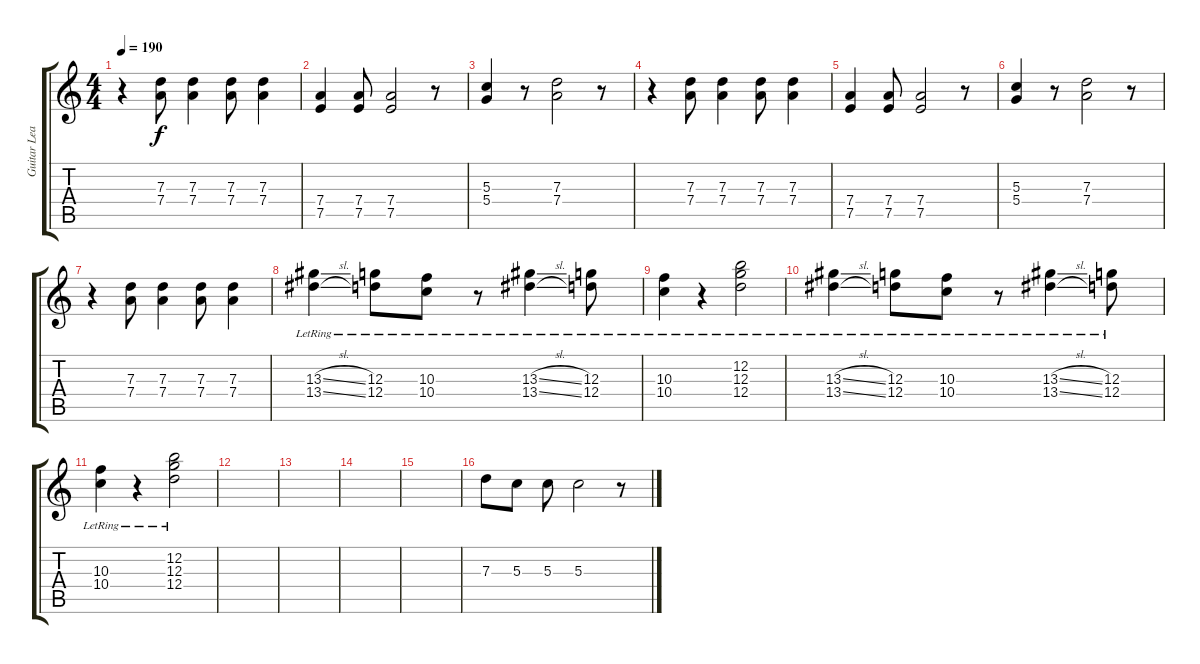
\track ("Guitar Lead" "Guitar Lea") {instrument overdrivenguitar}
\staff {score tabs}
\tuning (E4 B3 G3 D3 A2 E2) {hide}
\ts (4 4)
\tempo 190
\clef g2
\ks c
r.4{dy f} (7.3 7.4).8 (7.3 7.4).4 (7.3 7.4).8 (7.3 7.4).4 |
(7.4 7.5).4 (7.4 7.5).8 (7.4 7.5).2 r.8 |
(5.3 5.4).4 r.8 (7.3 7.4).2 r.8 |
r.4 (7.3 7.4).8 (7.3 7.4).4 (7.3 7.4).8 (7.3 7.4).4 |
(7.4 7.5).4 (7.4 7.5).8 (7.4 7.5).2 r.8 |
(5.3 5.4).4 r.8 (7.3 7.4).2 r.8 |
r.4 (7.3 7.4).8 (7.3 7.4).4 (7.3 7.4).8 (7.3 7.4).4 |
(13.3{sl lr} 13.4{sl lr}).4 (12.3{lr} 12.4{lr}).8 (10.3{lr} 10.4{lr}).8 r.8 (13.3{sl lr} 13.4{sl lr}).4 (12.3{lr} 12.4{lr}).8 |
(10.3{lr} 10.4{lr}).4 r.4 (12.2{lr} 12.3{lr} 12.4{lr}).2 |
(13.3{sl lr} 13.4{sl lr}).4 (12.3{lr} 12.4{lr}).8 (10.3{lr} 10.4{lr}).8 r.8 (13.3{sl lr} 13.4{sl lr}).4 (12.3{lr} 12.4{lr}).8 |
(10.3{lr} 10.4{lr}).4 r.4 (12.2{lr} 12.3{lr} 12.4{lr}).2 |
|
|
|
|
7.3.8 5.3.8 5.3.8 5.3.2 r.8
